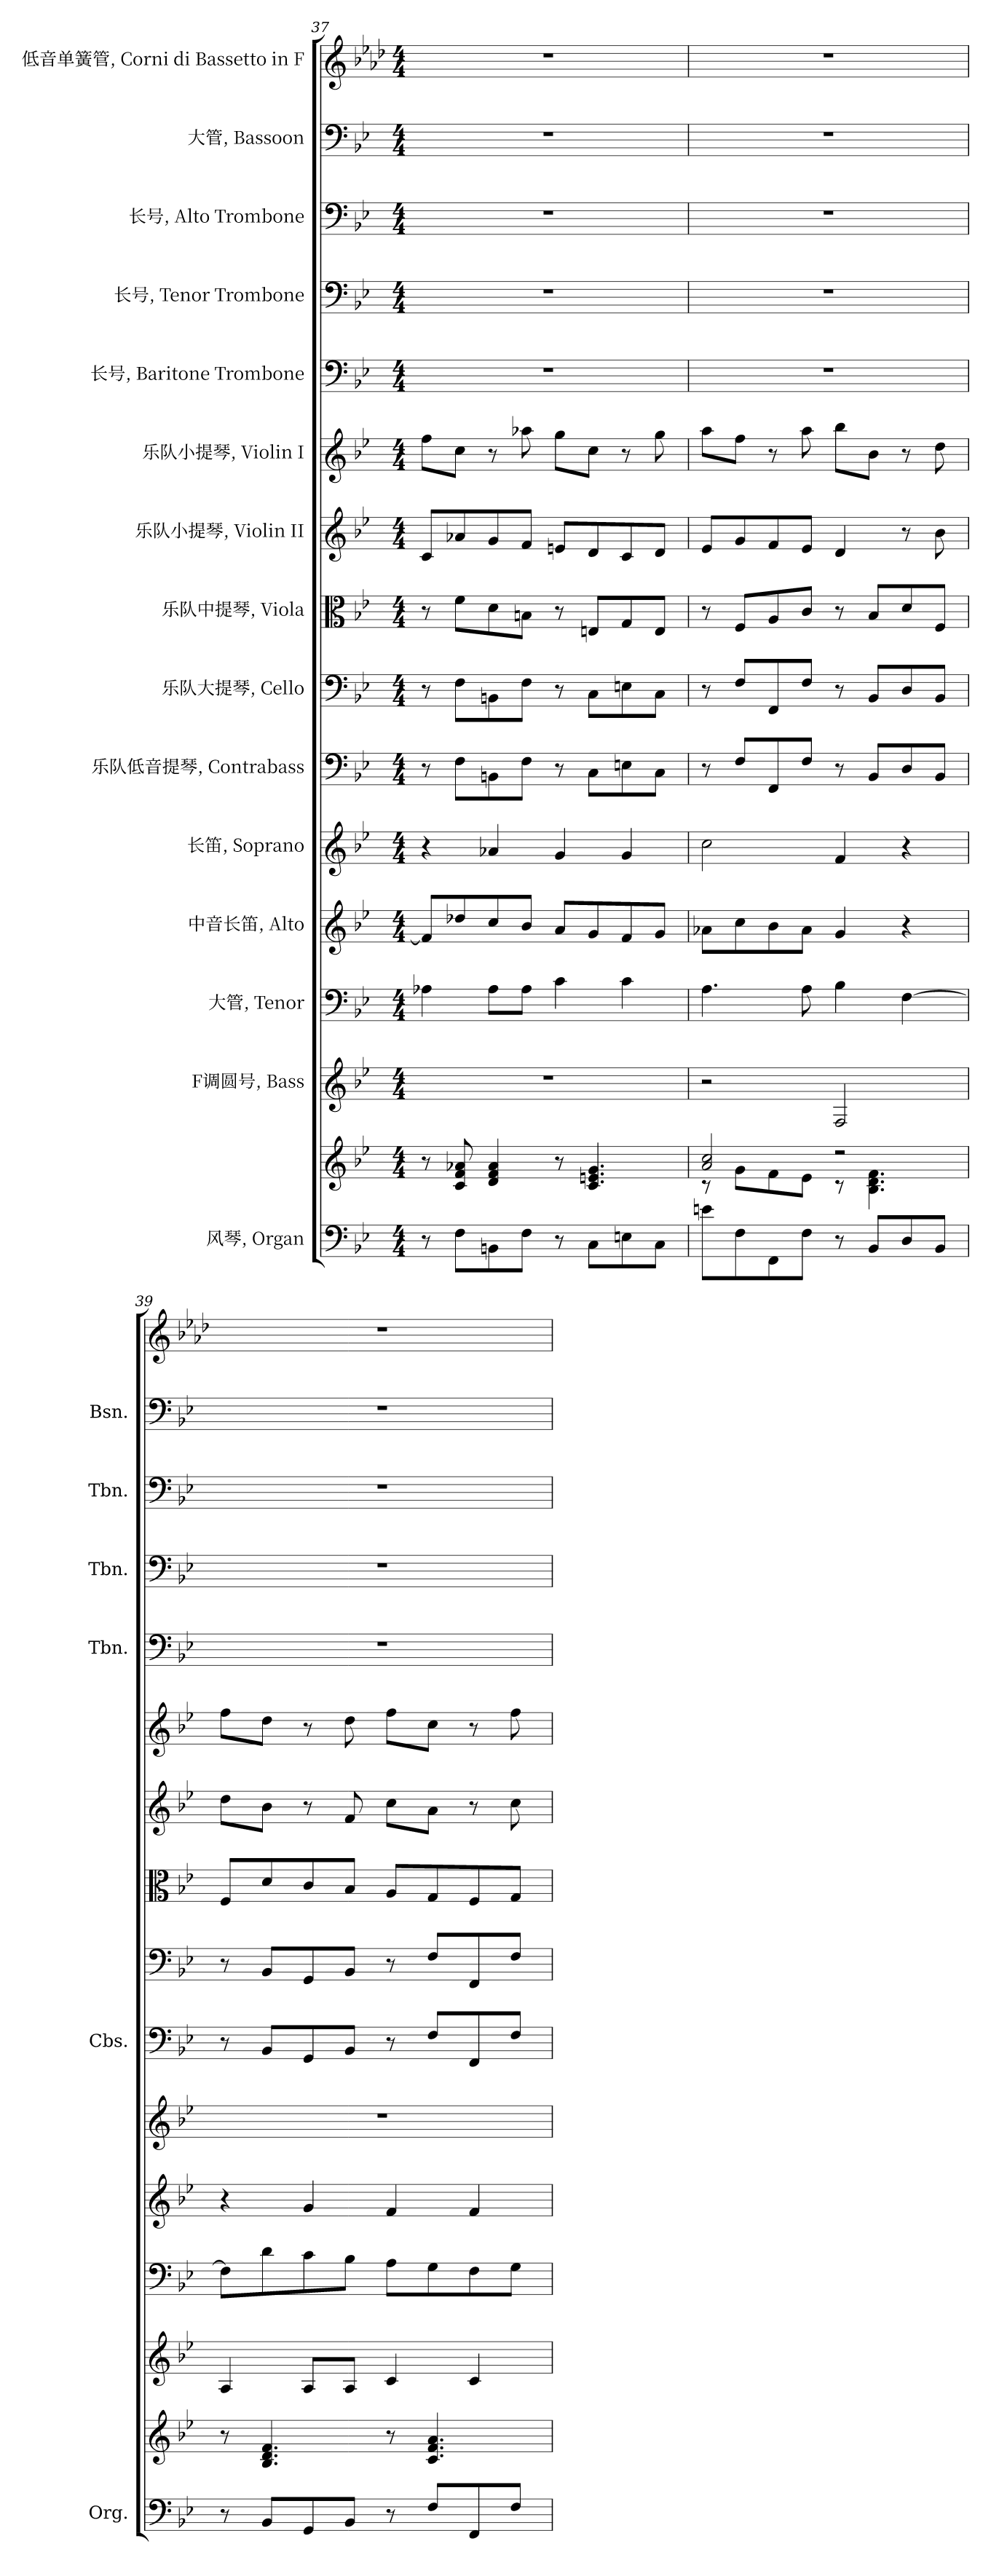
**kern	**kern	**kern	**kern	**kern	**kern	**kern	**kern	**kern	**kern	**kern	**kern	**kern	**kern	**kern	**kern
*part15	*part15	*part14	*part13	*part12	*part11	*part10	*part9	*part8	*part7	*part6	*part5	*part4	*part3	*part2	*part1
*staff16	*staff15	*staff14	*staff13	*staff12	*staff11	*staff10	*staff9	*staff8	*staff7	*staff6	*staff5	*staff4	*staff3	*staff2	*staff1
*I"风琴, Organ	*	*I"F调圆号, Bass	*I"大管, Tenor	*I"中音长笛, Alto	*I"长笛, Soprano	*I"乐队低音提琴, Contrabass	*I"乐队大提琴, Cello	*I"乐队中提琴, Viola	*I"乐队小提琴, Violin II	*I"乐队小提琴, Violin I	*I"长号, Baritone Trombone	*I"长号, Tenor Trombone	*I"长号, Alto Trombone	*I"大管, Bassoon	*I"低音单簧管, Corni di Bassetto in F
*I'Org.	*	*	*	*	*	*I'Cbs.	*	*	*	*	*I'Tbn.	*I'Tbn.	*I'Tbn.	*I'Bsn.	*
!!LO:PB:g=z
*clefF4	*clefG2	*clefG2	*clefF4	*clefG2	*clefG2	*clefF4	*clefF4	*clefC3	*clefG2	*clefG2	*clefF4	*clefF4	*clefF4	*clefF4	*clefG2
*	*	*ITrd4c7	*	*ITrd3c5	*	*ITrd7c12	*	*	*	*	*	*	*	*	*ITrd8c14
*k[b-e-]	*k[b-e-]	*k[b-e-a-]	*k[b-e-]	*k[b-]	*k[b-e-]	*k[b-e-]	*k[b-e-]	*k[b-e-]	*k[b-e-]	*k[b-e-]	*k[b-e-]	*k[b-e-]	*k[b-e-]	*k[b-e-]	*k[b-e-a-d-]
*M4/4	*M4/4	*M4/4	*M4/4	*M4/4	*M4/4	*M4/4	*M4/4	*M4/4	*M4/4	*M4/4	*M4/4	*M4/4	*M4/4	*M4/4	*M4/4
=37	=37	=37	=37	=37	=37	=37	=37	=37	=37	=37	=37	=37	=37	=37	=37
8r	8r	1r	4A-X\	8c/L]	4r	8r	8r	8r	8c/L	8ff\L	1r	1r	1r	1r	1r
8F\L	8c/ 8f/ 8a-X/	.	.	8a-X/	.	8FF\L	8F\L	8f\L	8a-X/	8cc\J	.	.	.	.	.
8BBn\	4d/ 4f/ 4a-/	.	8A-\L	8g/	4a-X/	8BBBn\	8BBn\	8d\	8g/	8r	.	.	.	.	.
8F\J	.	.	8A-\J	8f/J	.	8FF\J	8F\J	8Bn\J	8f/J	8aa-X\	.	.	.	.	.
8r	8r	.	4c\	8e/L	4g/	8r	8r	8r	8en/L	8gg\L	.	.	.	.	.
8C\L	4.c/ 4.en/ 4.g/	.	.	8d/	.	8CC\L	8C\L	8En/L	8d/	8cc\J	.	.	.	.	.
8En\	.	.	4c\	8c/	4g/	8EEn\	8En\	8G/	8c/	8r	.	.	.	.	.
8C\J	.	.	.	8d/J	.	8CC\J	8C\J	8E/J	8d/J	8gg\	.	.	.	.	.
=38	=38	=38	=38	=38	=38	=38	=38	=38	=38	=38	=38	=38	=38	=38	=38
*	*^	*	*	*	*	*	*	*	*	*	*	*	*	*	*
8en\L	2a/ 2cc/	8r	2r	4.A\	8e-X\L	2cc\	8r	8r	8r	8e-/L	8aa\L	1r	1r	1r	1r	1r
8F\	.	8g\L	.	.	8g\	.	8FF/L	8F/L	8F/L	8g/	8ff\J	.	.	.	.	.
8FF\	.	8f\	.	.	8f\	.	8FFF/	8FF/	8A/	8f/	8r	.	.	.	.	.
8F\J	.	8e-\J	.	8A\	8e-\J	.	8FF/J	8F/J	8c/J	8e-/J	8aa\	.	.	.	.	.
8r	2r	8r	2BB-/	4B-\	4d/	4f/	8r	8r	8r	4d/	8bb-\L	.	.	.	.	.
8BB-/L	.	4.B-\ 4.d\ 4.f\	.	.	.	.	8BBB-/L	8BB-/L	8B-/L	.	8b-\J	.	.	.	.	.
8D/	.	.	.	[4F\	4r	4r	8DD/	8D/	8d/	8r	8r	.	.	.	.	.
8BB-/J	.	.	.	.	.	.	8BBB-/J	8BB-/J	8F/J	8b-\	8dd\	.	.	.	.	.
*	*v	*v	*	*	*	*	*	*	*	*	*	*	*	*	*	*
=39	=39	=39	=39	=39	=39	=39	=39	=39	=39	=39	=39	=39	=39	=39	=39
8r	8r	4D/	8F\L]	4r	1r	8r	8r	8F/L	8dd\L	8ff\L	1r	1r	1r	1r	1r
8BB-/L	4.B-/ 4.d/ 4.f/	.	8d\	.	.	8BBB-/L	8BB-/L	8d/	8b-\J	8dd\J	.	.	.	.	.
8GG/	.	8D/L	8c\	4d/	.	8GGG/	8GG/	8c/	8r	8r	.	.	.	.	.
8BB-/J	.	8D/J	8B-\J	.	.	8BBB-/J	8BB-/J	8B-/J	8f/	8dd\	.	.	.	.	.
8r	8r	4F/	8A\L	4c/	.	8r	8r	8A/L	8cc\L	8ff\L	.	.	.	.	.
8F/L	4.c/ 4.f/ 4.a/	.	8G\	.	.	8FF/L	8F/L	8G/	8a\J	8cc\J	.	.	.	.	.
8FF/	.	4F/	8F\	4c/	.	8FFF/	8FF/	8F/	8r	8r	.	.	.	.	.
8F/J	.	.	8G\J	.	.	8FF/J	8F/J	8G/J	8cc\	8ff\	.	.	.	.	.
=	=	=	=	=	=	=	=	=	=	=	=	=	=	=	=
*-	*-	*-	*-	*-	*-	*-	*-	*-	*-	*-	*-	*-	*-	*-	*-
